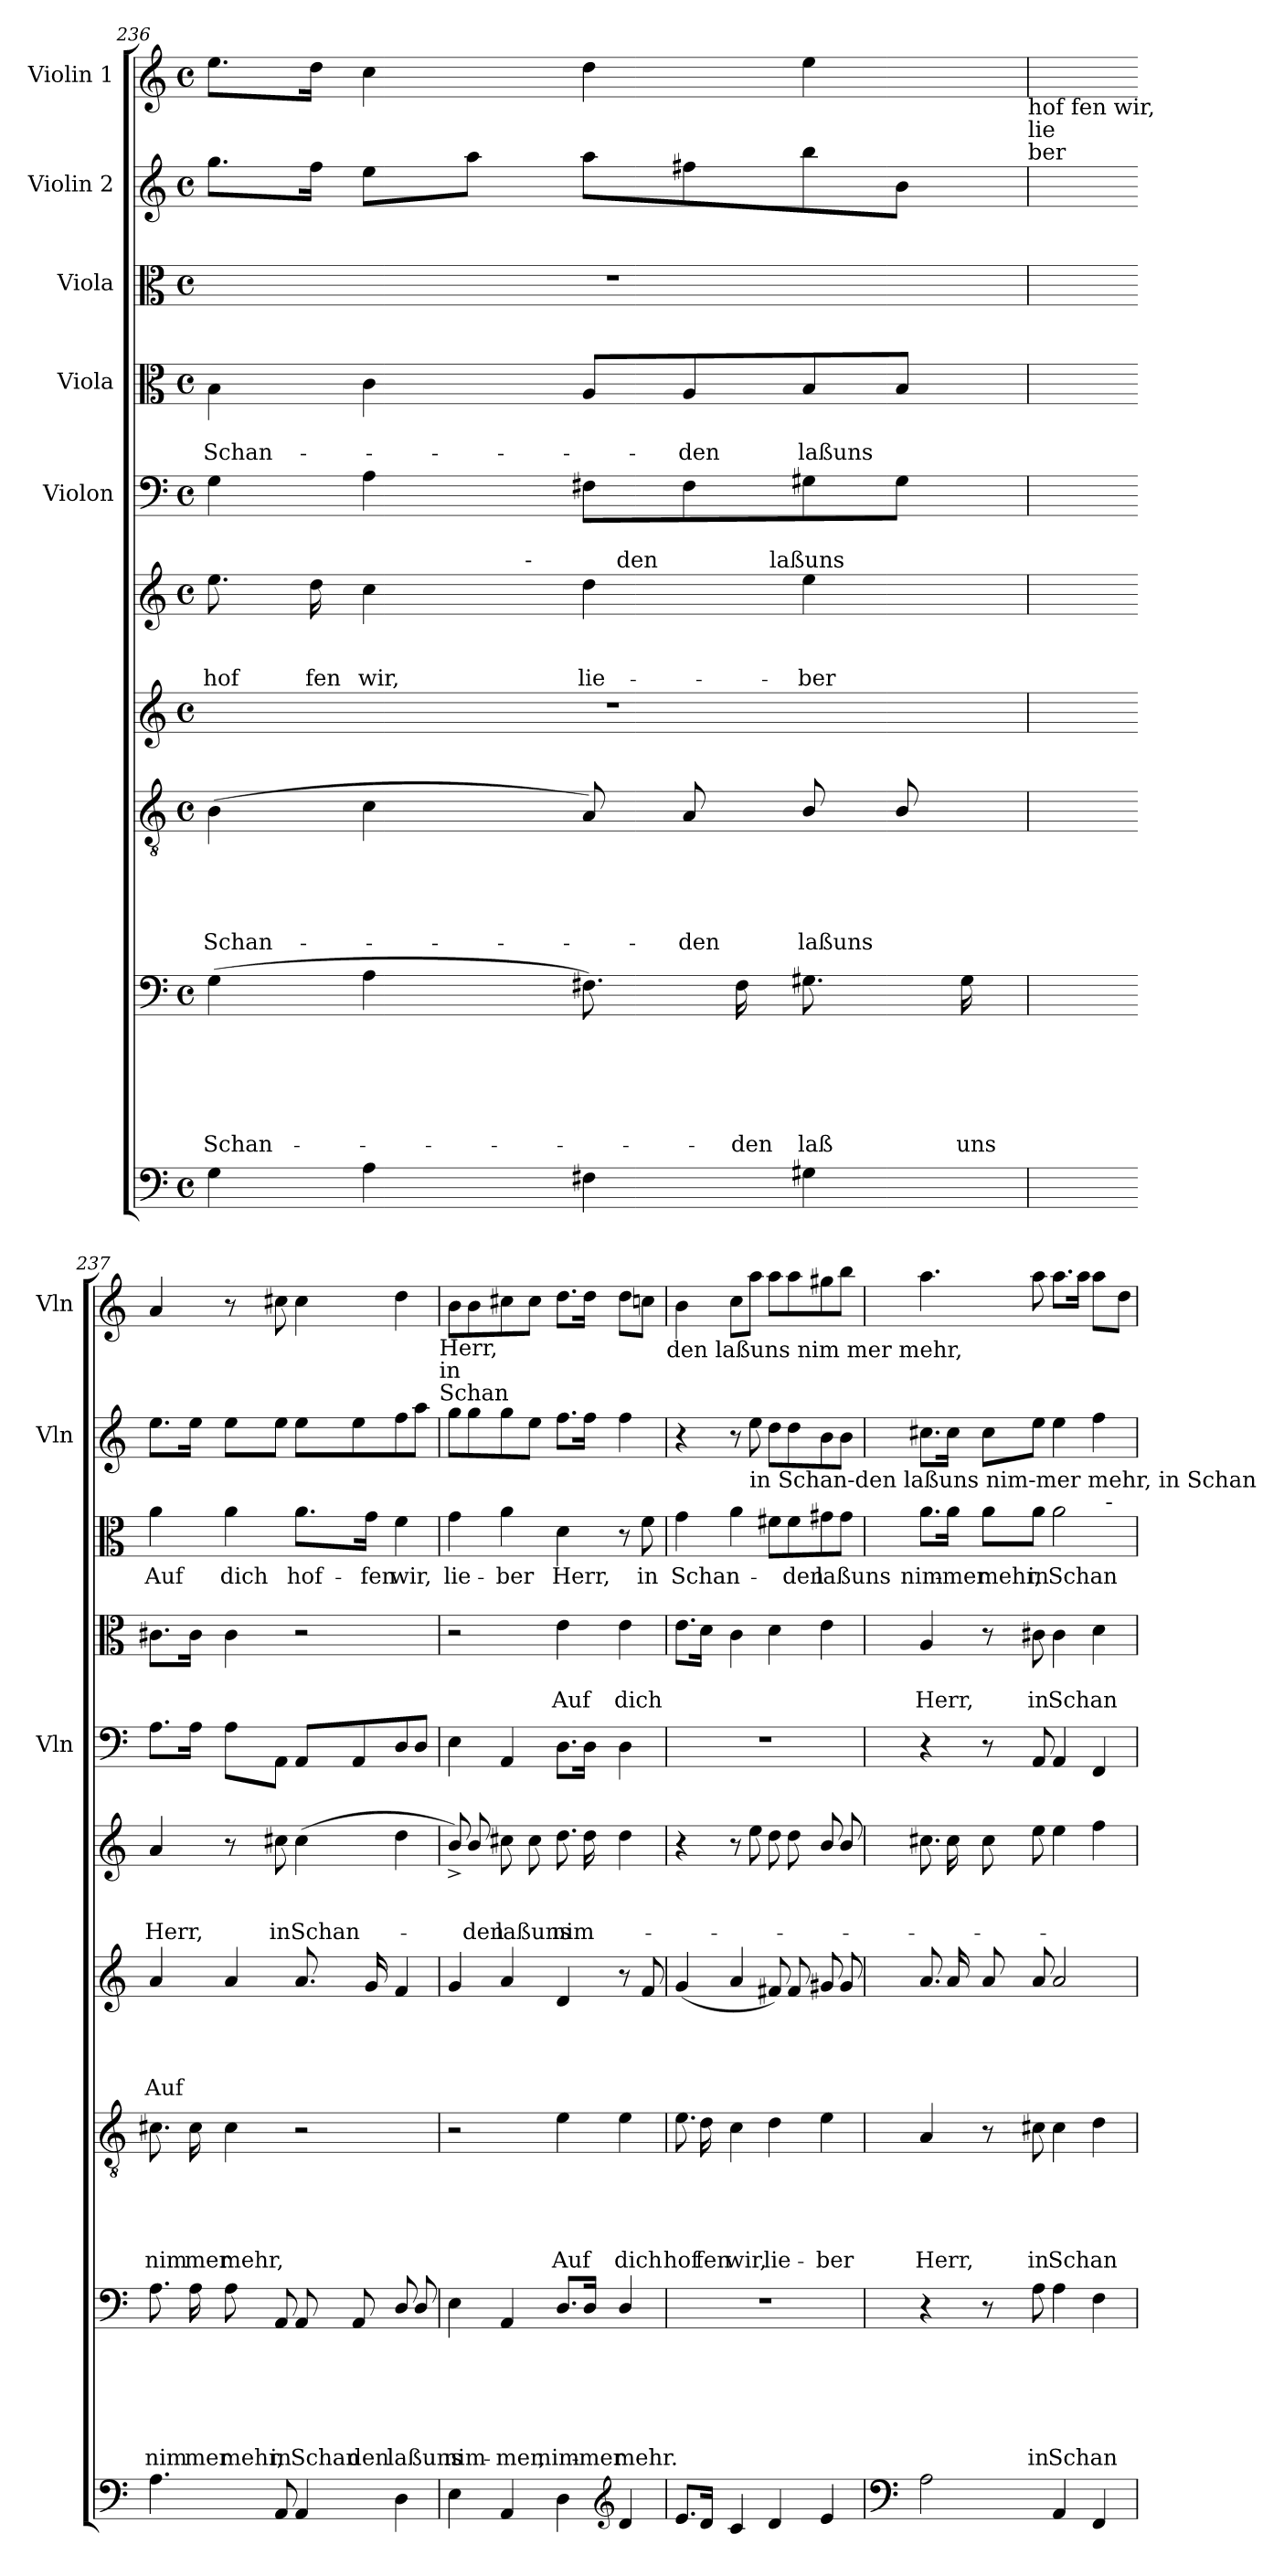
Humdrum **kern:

**kern	**kern	**text	**text	**text	**text	**text	**text	**kern	**text	**text	**text	**text	**text	**kern	**text	**text	**text	**text	**kern	**text	**text	**text	**kern	**kern	**text	**text	**kern	**text	**kern	**kern
*part10	*part9	*part9	*part9	*part9	*part9	*part9	*part9	*part8	*part8	*part8	*part8	*part8	*part8	*part7	*part7	*part7	*part7	*part7	*part6	*part6	*part6	*part6	*part5	*part4	*part4	*part4	*part3	*part3	*part2	*part1
*staff10	*staff9	*staff9	*staff9	*staff9	*staff9	*staff9	*staff9	*staff8	*staff8	*staff8	*staff8	*staff8	*staff8	*staff7	*staff7	*staff7	*staff7	*staff7	*staff6	*staff6	*staff6	*staff6	*staff5	*staff4	*staff4	*staff4	*staff3	*staff3	*staff2	*staff1
*	*	*	*	*	*	*	*	*	*	*	*	*	*	*	*	*	*	*	*	*	*	*	*I"Violon	*I"Viola	*	*	*I"Viola	*	*I"Violin 2	*I"Violin 1
*	*	*	*	*	*	*	*	*	*	*	*	*	*	*	*	*	*	*	*	*	*	*	*I'Vln	*	*	*	*	*	*I'Vln	*I'Vln
!!LO:LB:g=z
*clefF4	*clefF4	*	*	*	*	*	*	*clefGv2	*	*	*	*	*	*clefG2	*	*	*	*	*clefG2	*	*	*	*clefF4	*clefC3	*	*	*clefC3	*	*clefG2	*clefG2
*k[]	*k[]	*	*	*	*	*	*	*k[]	*	*	*	*	*	*k[]	*	*	*	*	*k[]	*	*	*	*k[]	*k[]	*	*	*k[]	*	*k[]	*k[]
*C:	*C:	*	*	*	*	*	*	*C:	*	*	*	*	*	*C:	*	*	*	*	*C:	*	*	*	*C:	*C:	*	*	*C:	*	*C:	*C:
*M4/4	*M4/4	*	*	*	*	*	*	*M4/4	*	*	*	*	*	*M4/4	*	*	*	*	*M4/4	*	*	*	*M4/4	*M4/4	*	*	*M4/4	*	*M4/4	*M4/4
*met(c)	*met(c)	*	*	*	*	*	*	*met(c)	*	*	*	*	*	*met(c)	*	*	*	*	*met(c)	*	*	*	*met(c)	*met(c)	*	*	*met(c)	*	*met(c)	*met(c)
=236	=236	=236	=236	=236	=236	=236	=236	=236	=236	=236	=236	=236	=236	=236	=236	=236	=236	=236	=236	=236	=236	=236	=236	=236	=236	=236	=236	=236	=236	=236
!	!	!	!	!	!	!	!	!	!	!	!	!	!	!	!	!	!	!	!LO:TX:a:t=Schan	!	!	!	!	!	!	!	!	!	!	!
!	!	!	!	!	!	!	!LO:LY:b	!	!	!	!	!	!LO:LY:b	!	!	!	!	!	!	!	!	!LO:LY:b	!	!	!	!LO:LY:b	!	!	!	!
*	*	*	*	*	*	*	*	*	*	*	*	*	*	*	*	*	*	*	*^	*	*	*	*	*	*	*	*	*	*	*
*	*	*	*	*	*	*	*	*	*	*	*	*	*	*	*	*	*	*	*	*^	*	*	*	*	*	*	*	*	*	*	*
*	*	*	*	*	*	*	*	*	*	*	*	*	*	*	*	*	*	*	*	*	*^	*	*	*	*	*	*	*	*	*	*	*
4G\	(>4G\	.	.	.	.	.	Schan-	(>4B\	.	.	.	.	Schan-	1r	.	.	.	.	8.ee\	3ryy	2ryy	2ryy	.	.	hof	4G\	4B\	.	Schan-	1r	.	8.gg\L	8.ee\L
!	!	!	!	!	!	!	!	!	!	!	!	!	!	!	!	!	!	!	!	!	!	!	!	!	!LO:LY:b	!	!	!	!	!	!	!	!
.	.	.	.	.	.	.	.	.	.	.	.	.	.	.	.	.	.	.	16dd\	.	.	.	.	.	fen	.	.	.	.	.	.	16ff\Jk	16dd\Jk
!	!	!	!	!	!	!	!	!	!	!	!	!	!	!	!	!	!	!	!	!	!	!	!	!	!LO:LY:b	!	!	!	!	!	!	!	!
4A\	4A\	.	.	.	.	.	.	4c\	.	.	.	.	.	.	.	.	.	.	4cc\	.	.	.	.	.	wir,	4A\	4c\	.	.	.	.	8ee\L	4cc\
.	.	.	.	.	.	.	.	.	.	.	.	.	.	.	.	.	.	.	.	12ryy	.	.	.	.	.	.	.	.	.	.	.	.	.
.	.	.	.	.	.	.	.	.	.	.	.	.	.	.	.	.	.	.	.	.	.	.	.	.	.	.	.	.	.	.	.	8aa\J	.
.	.	.	.	.	.	.	.	.	.	.	.	.	.	.	.	.	.	.	.	96ryy	.	.	.	.	.	.	.	.	.	.	.	.	.
!	!	!	!	!	!	!	!	!	!	!	!	!	!	!	!	!	!	!	!	!LO:TX:a:t=-	!	!	!	!	!	!	!	!	!	!	!	!	!
.	.	.	.	.	.	.	.	.	.	.	.	.	.	.	.	.	.	.	.	3ryy	.	.	.	.	.	.	.	.	.	.	.	.	.
!	!	!	!	!	!	!	!	!	!	!	!	!	!	!	!	!	!	!	!	!	!	!	!	!	!LO:LY:b	!	!	!	!	!	!	!	!
4F#X\	8.F#X\)	.	.	.	.	.	.	8A/)	.	.	.	.	.	.	.	.	.	.	4dd\	.	32ryy	8..ryy	.	.	lie-	8F#X\L	8A/L	.	.	.	.	8aa\L	4dd\
!	!	!	!	!	!	!	!	!	!	!	!	!	!	!	!	!	!	!	!	!	!LO:TX:a:t=den	!	!	!	!	!	!	!	!	!	!	!	!
.	.	.	.	.	.	.	.	.	.	.	.	.	.	.	.	.	.	.	.	.	4...ryy	.	.	.	.	.	.	.	.	.	.	.	.
!	!	!	!	!	!	!	!	!	!	!	!	!	!LO:LY:b	!	!	!	!	!	!	!	!	!	!	!	!	!	!	!	!LO:LY:b	!	!	!	!
.	.	.	.	.	.	.	.	8A/	.	.	.	.	-den	.	.	.	.	.	.	.	.	.	.	.	.	8F#\	8A/	.	-den	.	.	8ff#X\	.
!	!	!	!	!	!	!	!LO:LY:b	!	!	!	!	!	!	!	!	!	!	!	!	!	!	!	!	!	!	!	!	!	!	!	!	!	!
.	16F#\	.	.	.	.	.	-den	.	.	.	.	.	.	.	.	.	.	.	.	.	.	.	.	.	.	.	.	.	.	.	.	.	.
!	!	!	!	!	!	!	!	!	!	!	!	!	!	!	!	!	!	!	!	!	!	!LO:TX:a:t=laßuns	!	!	!	!	!	!	!	!	!	!	!
.	.	.	.	.	.	.	.	.	.	.	.	.	.	.	.	.	.	.	.	.	.	4ryy	.	.	.	.	.	.	.	.	.	.	.
!	!	!	!	!	!	!	!LO:LY:b	!	!	!	!	!	!LO:LY:b	!	!	!	!	!	!	!	!	!	!	!	!LO:LY:b	!	!	!	!LO:LY:b	!	!	!	!
4G#X\	8.G#X\	.	.	.	.	.	laß	8B/	.	.	.	.	laßuns	.	.	.	.	.	4ee\	.	.	.	.	.	-ber	8G#X\	8B/	.	laßuns	.	.	8bb\	4ee\
.	.	.	.	.	.	.	.	.	.	.	.	.	.	.	.	.	.	.	.	6ryy	.	.	.	.	.	.	.	.	.	.	.	.	.
.	.	.	.	.	.	.	.	8B/	.	.	.	.	.	.	.	.	.	.	.	.	.	.	.	.	.	8G#\J	8B/J	.	.	.	.	8b\J	.
.	.	.	.	.	.	.	.	.	.	.	.	.	.	.	.	.	.	.	.	24..ryy	.	.	.	.	.	.	.	.	.	.	.	.	.
!	!	!	!	!	!	!	!LO:LY:b	!	!	!	!	!	!	!	!	!	!	!	!	!	!	!	!	!	!	!	!	!	!	!	!	!	!
.	16G#\	.	.	.	.	.	uns	.	.	.	.	.	.	.	.	.	.	.	.	.	.	.	.	.	.	.	.	.	.	.	.	.	.
.	.	.	.	.	.	.	.	.	.	.	.	.	.	.	.	.	.	.	.	.	.	32ryy	.	.	.	.	.	.	.	.	.	.	.
!	!	!	!	!	!	!	!	!	!	!	!	!	!	!	!	!	!	!	!	!	!	!	!	!	!	!	!	!	!	!	!	!	!LO:TX:b:t=hof fen wir,
!	!	!	!	!	!	!	!	!	!	!	!	!	!	!	!	!	!	!	!	!	!	!	!	!	!	!	!	!	!	!	!	!	!LO:TX:b:t=lie
!	!	!	!	!	!	!	!	!	!	!	!	!	!	!	!	!	!	!	!	!	!	!	!	!	!	!	!	!	!	!	!	!	!LO:TX:b:t=ber
=237	=237	=237	=237	=237	=237	=237	=237	=237	=237	=237	=237	=237	=237	=237	=237	=237	=237	=237	=237	=237	=237	=237	=237	=237	=237	=237	=237	=237	=237	=237	=237	=237	=237
!	!	!	!	!	!	!	!	!	!	!	!	!	!	!	!	!	!	!	!LO:TX:a:t=nim-mer mehr,	!	!	!	!	!	!	!	!	!	!	!	!	!	!
!	!	!	!	!	!	!	!LO:LY:b	!	!	!	!	!	!LO:LY:b	!	!	!	!	!LO:LY:b	!	!	!	!	!	!	!LO:LY:b	!	!	!	!	!	!LO:LY:b	!	!
*	*	*	*	*	*	*	*	*	*	*	*	*	*	*	*	*	*	*	*v	*v	*v	*v	*	*	*	*	*	*	*	*	*	*	*
4.A\	8.A\	.	.	.	.	.	nim-	8.c#X\	.	.	.	.	nim-	4a/	.	.	.	Auf	4a/	.	.	Herr,	8.A\L	8.c#X\L	.	.	4a\	Auf	8.ee\L	4a/
!	!	!	!	!	!	!	!LO:LY:b	!	!	!	!	!	!LO:LY:b	!	!	!	!	!	!	!	!	!	!	!	!	!	!	!	!	!
.	16A\	.	.	.	.	.	-mer	16c#\	.	.	.	.	-mer	.	.	.	.	.	.	.	.	.	16A\Jk	16c#\Jk	.	.	.	.	16ee\Jk	.
!	!	!	!	!	!	!	!LO:LY:b	!	!	!	!	!	!LO:LY:b	!	!	!	!	!	!	!	!	!	!	!	!	!	!	!LO:LY:b	!	!
.	8A\	.	.	.	.	.	mehr,	4c#\	.	.	.	.	mehr,	4a/	.	.	.	.	8r	.	.	.	8A\L	4c#\	.	.	4a\	dich	8ee\L	8r
!	!	!	!	!	!	!	!LO:LY:b	!	!	!	!	!	!	!	!	!	!	!	!	!	!	!LO:LY:b	!	!	!	!	!	!	!	!
8AA/	8AA/	.	.	.	.	.	in	.	.	.	.	.	.	.	.	.	.	.	8cc#X\	.	.	in	8AA\J	.	.	.	.	.	8ee\J	8cc#X\
!	!	!	!	!	!	!	!LO:LY:b	!	!	!	!	!	!	!	!	!	!	!	!	!	!	!LO:LY:b	!	!	!	!	!	!LO:LY:b	!	!
4AA/	8AA/	.	.	.	.	.	Schan-	2r	.	.	.	.	.	8.a/	.	.	.	.	(>4cc#\	.	.	Schan-	8AA/L	2r	.	.	8.a\L	hof-	8ee\L	4cc#\
!	!	!	!	!	!	!	!LO:LY:b:rj	!	!	!	!	!	!	!	!	!	!	!	!	!	!	!	!	!	!	!	!	!	!	!
.	8AA/	.	.	.	.	.	-den	.	.	.	.	.	.	.	.	.	.	.	.	.	.	.	8AA/	.	.	.	.	.	8ee\	.
!	!	!	!	!	!	!	!	!	!	!	!	!	!	!	!	!	!	!	!	!	!	!	!	!	!	!	!	!LO:LY:b	!	!
.	.	.	.	.	.	.	.	.	.	.	.	.	.	16g/	.	.	.	.	.	.	.	.	.	.	.	.	16g\Jk	-fen	.	.
!	!	!	!	!	!	!	!LO:LY:b	!	!	!	!	!	!	!	!	!	!	!	!	!	!	!	!	!	!	!	!	!LO:LY:b	!	!
4D\	8D/	.	.	.	.	.	laßuns	.	.	.	.	.	.	4f/	.	.	.	.	4dd\	.	.	.	8D/	.	.	.	4f\	wir,	8ff\	4dd\
.	8D/	.	.	.	.	.	.	.	.	.	.	.	.	.	.	.	.	.	.	.	.	.	8D/J	.	.	.	.	.	8aa\J	.
!	!	!	!	!	!	!	!	!	!	!	!	!	!	!	!	!	!	!	!	!	!	!	!	!	!	!	!	!	!	!LO:TX:b:t=Herr,
!	!	!	!	!	!	!	!	!	!	!	!	!	!	!	!	!	!	!	!	!	!	!	!	!	!	!	!	!	!	!LO:TX:b:t=in
!	!	!	!	!	!	!	!	!	!	!	!	!	!	!	!	!	!	!	!	!	!	!	!	!	!	!	!	!	!	!LO:TX:b:t=Schan
=238	=238	=238	=238	=238	=238	=238	=238	=238	=238	=238	=238	=238	=238	=238	=238	=238	=238	=238	=238	=238	=238	=238	=238	=238	=238	=238	=238	=238	=238	=238
!	!	!	!	!	!	!	!LO:LY:b	!	!	!	!	!	!	!	!	!	!	!	!	!	!	!	!	!	!	!	!	!LO:LY:b	!	!
4E\	4E\	.	.	.	.	.	nim-	2r	.	.	.	.	.	4g/	.	.	.	.	8b^>/)	.	.	.	4E\	2r	.	.	4g\	lie-	8gg\L	8b\L
!	!	!	!	!	!	!	!	!	!	!	!	!	!	!	!	!	!	!	!	!	!	!LO:LY:b	!	!	!	!	!	!	!	!
.	.	.	.	.	.	.	.	.	.	.	.	.	.	.	.	.	.	.	8b/	.	.	-den	.	.	.	.	.	.	8gg\	8b\
!	!	!	!	!	!	!	!LO:LY:b	!	!	!	!	!	!	!	!	!	!	!	!	!	!	!LO:LY:b	!	!	!	!	!	!LO:LY:b	!	!
4AA/	4AA/	.	.	.	.	.	-mer,	.	.	.	.	.	.	4a/	.	.	.	.	8cc#X\	.	.	laßuns	4AA/	.	.	.	4a\	-ber	8gg\	8cc#X\
.	.	.	.	.	.	.	.	.	.	.	.	.	.	.	.	.	.	.	8cc#\	.	.	.	.	.	.	.	.	.	8ee\J	8cc#\J
!	!	!	!	!	!	!	!LO:LY:b	!	!	!	!	!	!LO:LY:b	!	!	!	!	!	!	!	!	!LO:LY:b	!	!	!	!LO:LY:b	!	!LO:LY:b	!	!
4D\	8.D/L	.	.	.	.	.	nim-	4e\	.	.	.	.	Auf	4d/	.	.	.	.	8.dd\	.	.	nim-	8.D\L	4e\	.	Auf	4d\	Herr,	8.ff\L	8.dd\L
!	!	!	!	!	!	!	!LO:LY:b:rj	!	!	!	!	!	!	!	!	!	!	!	!	!	!	!	!	!	!	!	!	!	!	!
.	16D/Jk	.	.	.	.	.	-mer	.	.	.	.	.	.	.	.	.	.	.	16dd\	.	.	.	16D\Jk	.	.	.	.	.	16ff\Jk	16dd\Jk
*clefG2	*	*	*	*	*	*	*	*	*	*	*	*	*	*	*	*	*	*	*	*	*	*	*	*	*	*	*	*	*	*
!	!	!	!	!	!	!	!LO:LY:b	!	!	!	!	!	!LO:LY:b	!	!	!	!	!	!	!	!	!	!	!	!	!LO:LY:b	!	!	!	!
4d/	4D/	.	.	.	.	.	mehr.	4e\	.	.	.	.	dich	8r	.	.	.	.	4dd\	.	.	.	4D\	4e\	.	dich	8r	.	4ff\	8dd\L
!	!	!	!	!	!	!	!	!	!	!	!	!	!	!	!	!	!	!	!	!	!	!	!	!	!	!	!	!LO:LY:b	!	!
.	.	.	.	.	.	.	.	.	.	.	.	.	.	8f/	.	.	.	.	.	.	.	.	.	.	.	.	8f\	in	.	8ccn\J
!	!	!	!	!	!	!	!	!	!	!	!	!	!	!	!	!	!	!	!	!	!	!	!	!	!	!	!	!	!	!LO:TX:b:t=den laßuns nim mer mehr,
=239	=239	=239	=239	=239	=239	=239	=239	=239	=239	=239	=239	=239	=239	=239	=239	=239	=239	=239	=239	=239	=239	=239	=239	=239	=239	=239	=239	=239	=239	=239
!	!	!	!	!	!	!	!	!	!	!	!	!	!LO:LY:b	!	!	!	!	!	!	!	!	!	!	!	!	!	!	!LO:LY:b	!	!
8.e/L	1r	.	.	.	.	.	.	8.e\	.	.	.	.	hof	(4g/	.	.	.	.	4r	.	.	.	1r	8.e\L	.	.	4g\	Schan-	4r	4b\
!	!	!	!	!	!	!	!	!	!	!	!	!	!LO:LY:b	!	!	!	!	!	!	!	!	!	!	!	!	!	!	!	!	!
16d/Jk	.	.	.	.	.	.	.	16d\	.	.	.	.	fen	.	.	.	.	.	.	.	.	.	.	16d\Jk	.	.	.	.	.	.
!	!	!	!	!	!	!	!	!	!	!	!	!	!LO:LY:b	!	!	!	!	!	!	!	!	!	!	!	!	!	!	!	!	!
4c/	.	.	.	.	.	.	.	4c\	.	.	.	.	wir,	4a/	.	.	.	.	8r	.	.	.	.	4c\	.	.	4a\	.	8r	8cc\L
!	!	!	!	!	!	!	!	!	!	!	!	!	!	!	!	!	!	!	!	!	!	!	!	!	!	!	!	!	!LO:TX:b:t=in Schan-den laßuns nim-mer mehr, in Schan	!
.	.	.	.	.	.	.	.	.	.	.	.	.	.	.	.	.	.	.	8ee\	.	.	.	.	.	.	.	.	.	8ee\	8aa\J
!	!	!	!	!	!	!	!	!	!	!	!	!	!LO:LY:b	!	!	!	!	!	!	!	!	!	!	!	!	!	!	!	!	!
4d/	.	.	.	.	.	.	.	4d\	.	.	.	.	lie-	8f#X/)	.	.	.	.	8dd\	.	.	.	.	4d\	.	.	8f#X\L	.	8dd\L	8aa\L
!	!	!	!	!	!	!	!	!	!	!	!	!	!	!	!	!	!	!	!	!	!	!	!	!	!	!	!	!LO:LY:b	!	!
.	.	.	.	.	.	.	.	.	.	.	.	.	.	8f#/	.	.	.	.	8dd\	.	.	.	.	.	.	.	8f#\	-den	8dd\	8aa\
!	!	!	!	!	!	!	!	!	!	!	!	!	!LO:LY:b	!	!	!	!	!	!	!	!	!	!	!	!	!	!	!LO:LY:b	!	!
4e/	.	.	.	.	.	.	.	4e\	.	.	.	.	-ber	8g#X/	.	.	.	.	8b/	.	.	.	.	4e\	.	.	8g#X\	laßuns	8b\	8gg#X\
.	.	.	.	.	.	.	.	.	.	.	.	.	.	8g#/	.	.	.	.	8b/	.	.	.	.	.	.	.	8g#\J	.	8b\J	8bb\J
=240	=240	=240	=240	=240	=240	=240	=240	=240	=240	=240	=240	=240	=240	=240	=240	=240	=240	=240	=240	=240	=240	=240	=240	=240	=240	=240	=240	=240	=240	=240
*clefF4	*	*	*	*	*	*	*	*	*	*	*	*	*	*	*	*	*	*	*	*	*	*	*	*	*	*	*	*	*	*
!	!	!	!	!	!	!	!	!	!	!	!	!	!LO:LY:b	!	!	!	!	!	!	!	!	!	!	!	!	!LO:LY:b	!	!LO:LY:b	!	!
*	*	*	*	*	*	*	*	*	*	*	*	*	*	*	*	*	*	*	*	*	*	*	*	*	*	*	*	*	*^	*
2A\	4r	.	.	.	.	.	.	4A/	.	.	.	.	Herr,	8.a/	.	.	.	.	8.cc#X\	.	.	.	4r	4A/	.	Herr,	8.a\L	nim-	8.cc#X\L	2ryy	4.aa\
!	!	!	!	!	!	!	!	!	!	!	!	!	!	!	!	!	!	!	!	!	!	!	!	!	!	!	!	!LO:LY:b	!	!	!
.	.	.	.	.	.	.	.	.	.	.	.	.	.	16a/	.	.	.	.	16cc#\	.	.	.	.	.	.	.	16a\Jk	-mer	16cc#\Jk	.	.
!	!	!	!	!	!	!	!	!	!	!	!	!	!	!	!	!	!	!	!	!	!	!	!	!	!	!	!	!LO:LY:b	!	!	!
.	8r	.	.	.	.	.	.	8r	.	.	.	.	.	8a/	.	.	.	.	8cc#\	.	.	.	8r	8r	.	.	8a\L	mehr,	8cc#\L	.	.
!	!	!	!	!	!	!	!LO:LY:b	!	!	!	!	!	!LO:LY:b	!	!	!	!	!	!	!	!	!	!	!	!	!LO:LY:b	!	!LO:LY:b	!	!	!
.	8A\	.	.	.	.	.	in	8c#X\	.	.	.	.	in	8a/	.	.	.	.	8ee\	.	.	.	8AA/	8c#X\	.	in	8a\J	in	8ee\J	.	8aa\
!	!	!	!	!	!	!	!LO:LY:b	!	!	!	!	!	!LO:LY:b	!	!	!	!	!	!	!	!	!	!	!	!	!LO:LY:b	!	!LO:LY:b	!	!	!
4AA/	4A\	.	.	.	.	.	Schan-	4c#\	.	.	.	.	Schan-	2a/	.	.	.	.	4ee\	.	.	.	4AA/	4c#\	.	Schan-	2a\	Schan-	4ee\	4ryy	8.aa\L
.	.	.	.	.	.	.	.	.	.	.	.	.	.	.	.	.	.	.	.	.	.	.	.	.	.	.	.	.	.	.	16aa\Jk
4FF/	4F\	.	.	.	.	.	.	4d\	.	.	.	.	.	.	.	.	.	.	4ff\	.	.	.	4FF/	4d\	.	.	.	.	4ff\	16ryy	8aa\L
!	!	!	!	!	!	!	!	!	!	!	!	!	!	!	!	!	!	!	!	!	!	!	!	!	!	!	!	!	!	!LO:TX:b:t=-	!
.	.	.	.	.	.	.	.	.	.	.	.	.	.	.	.	.	.	.	.	.	.	.	.	.	.	.	.	.	.	8.ryy	.
.	.	.	.	.	.	.	.	.	.	.	.	.	.	.	.	.	.	.	.	.	.	.	.	.	.	.	.	.	.	.	8dd\J
*	*	*	*	*	*	*	*	*	*	*	*	*	*	*	*	*	*	*	*	*	*	*	*	*	*	*	*	*	*v	*v	*
=	=	=	=	=	=	=	=	=	=	=	=	=	=	=	=	=	=	=	=	=	=	=	=	=	=	=	=	=	=	=
*-	*-	*-	*-	*-	*-	*-	*-	*-	*-	*-	*-	*-	*-	*-	*-	*-	*-	*-	*-	*-	*-	*-	*-	*-	*-	*-	*-	*-	*-	*-
